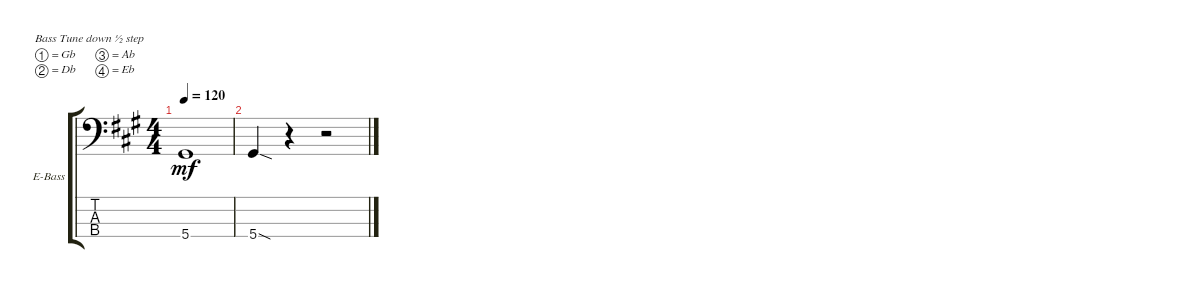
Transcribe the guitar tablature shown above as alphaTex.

\defaultSystemsLayout 4
\bracketExtendMode groupsimilarinstruments
\firstSystemTrackNameOrientation horizontal
\otherSystemsTrackNameOrientation horizontal
\track ("GENE SIMMONS" "E-Bass") {mute instrument electricbassfinger}
\staff {score tabs}
\tuning (Gb2 Db2 Ab1 Eb1)
\ts (4 4)
\tempo 120
\clef f4
\ks a
5.4.1{dy mf} |
5.4{sod}.4 r.4 r.2
